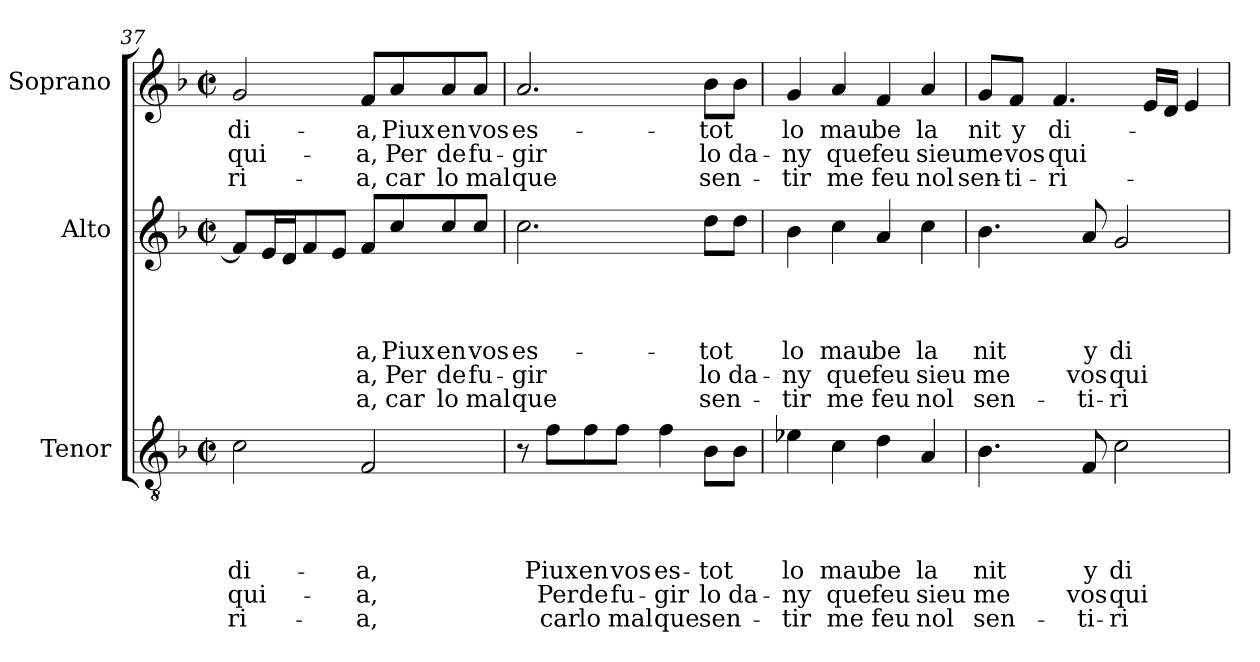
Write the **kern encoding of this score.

**kern	**text	**text	**text	**text	**text	**text	**kern	**text	**text	**text	**text	**text	**text	**kern	**text	**text	**text
*part3	*part3	*part3	*part3	*part3	*part3	*part3	*part2	*part2	*part2	*part2	*part2	*part2	*part2	*part1	*part1	*part1	*part1
*staff3	*staff3	*staff3	*staff3	*staff3	*staff3	*staff3	*staff2	*staff2	*staff2	*staff2	*staff2	*staff2	*staff2	*staff1	*staff1	*staff1	*staff1
*I"Tenor	*	*	*	*	*	*	*I"Alto	*	*	*	*	*	*	*I"Soprano	*	*	*
!!LO:LB:g=z
*clefGv2	*	*	*	*	*	*	*clefG2	*	*	*	*	*	*	*clefG2	*	*	*
*k[b-]	*	*	*	*	*	*	*k[b-]	*	*	*	*	*	*	*k[b-]	*	*	*
*F:	*	*	*	*	*	*	*F:	*	*	*	*	*	*	*F:	*	*	*
*M2/2	*	*	*	*	*	*	*M2/2	*	*	*	*	*	*	*M2/2	*	*	*
*met(c|)	*	*	*	*	*	*	*met(c|)	*	*	*	*	*	*	*met(c|)	*	*	*
=37	=37	=37	=37	=37	=37	=37	=37	=37	=37	=37	=37	=37	=37	=37	=37	=37	=37
2c\	.	.	.	di-	qui-	-ri-	8f/L]	.	.	.	.	.	.	2g/	di-	qui-	-ri-
.	.	.	.	.	.	.	16e/L	.	.	.	.	.	.	.	.	.	.
.	.	.	.	.	.	.	16d/J	.	.	.	.	.	.	.	.	.	.
.	.	.	.	.	.	.	8f/	.	.	.	.	.	.	.	.	.	.
.	.	.	.	.	.	.	8e/J	.	.	.	.	.	.	.	.	.	.
2F/	.	.	.	-a,	-a,	-a,	8f/L	.	.	.	-a,	-a,	-a,	8f/L	-a,	-a,	-a,
.	.	.	.	.	.	.	8cc/	.	.	.	Piux	Per	car	8a/	Piux	Per	car
.	.	.	.	.	.	.	8cc/	.	.	.	en	de	lo	8a/	en	de	lo
.	.	.	.	.	.	.	8cc/J	.	.	.	vos	fu-	mal	8a/J	vos	fu-	mal
=38	=38	=38	=38	=38	=38	=38	=38	=38	=38	=38	=38	=38	=38	=38	=38	=38	=38
8r	.	.	.	.	.	.	2.cc\	.	.	.	es-	-gir	que	2.a/	es-	-gir	que
8f\L	.	.	.	Piux	Per	car	.	.	.	.	.	.	.	.	.	.	.
8f\	.	.	.	en	de	lo	.	.	.	.	.	.	.	.	.	.	.
8f\J	.	.	.	vos	fu-	mal	.	.	.	.	.	.	.	.	.	.	.
4f\	.	.	.	es-	-gir	que	.	.	.	.	.	.	.	.	.	.	.
8B-\L	.	.	.	-tot	lo	sen-	8dd\L	.	.	.	-tot	lo	sen-	8b-\L	-tot	lo	sen-
8B-\J	.	.	.	.	da-	.	8dd\J	.	.	.	.	da-	.	8b-\J	.	da-	.
=39	=39	=39	=39	=39	=39	=39	=39	=39	=39	=39	=39	=39	=39	=39	=39	=39	=39
4e-X\	.	.	.	lo	-ny	-tir	4b-\	.	.	.	lo	-ny	-tir	4g/	lo	-ny	-tir
4c\	.	.	.	mau	que	me	4cc\	.	.	.	mau	que	me	4a/	mau	que	me
4d\	.	.	.	be	feu	feu	4a/	.	.	.	be	feu	feu	4f/	be	feu	feu
4A/	.	.	.	la	sieu	nol	4cc\	.	.	.	la	sieu	nol	4a/	la	sieu	nol
!!LO:PB:g=z
=40	=40	=40	=40	=40	=40	=40	=40	=40	=40	=40	=40	=40	=40	=40	=40	=40	=40
4.B-\	.	.	.	nit	me	sen-	4.b-\	.	.	.	nit	me	sen-	8g/L	nit	me	sen-
.	.	.	.	.	.	.	.	.	.	.	.	.	.	8f/J	y	vos	-ti-
.	.	.	.	.	.	.	.	.	.	.	.	.	.	4.f/	di-	qui	-ri-
8F/	.	.	.	y	vos	-ti-	8a/	.	.	.	y	vos	-ti-	.	.	.	.
2c\	.	.	.	di-	qui	-ri-	2g/	.	.	.	di-	qui	-ri-	.	.	.	.
.	.	.	.	.	.	.	.	.	.	.	.	.	.	16e/LL	.	.	.
.	.	.	.	.	.	.	.	.	.	.	.	.	.	16d/JJ	.	.	.
.	.	.	.	.	.	.	.	.	.	.	.	.	.	4e/	.	.	.
=	=	=	=	=	=	=	=	=	=	=	=	=	=	=	=	=	=
*-	*-	*-	*-	*-	*-	*-	*-	*-	*-	*-	*-	*-	*-	*-	*-	*-	*-
